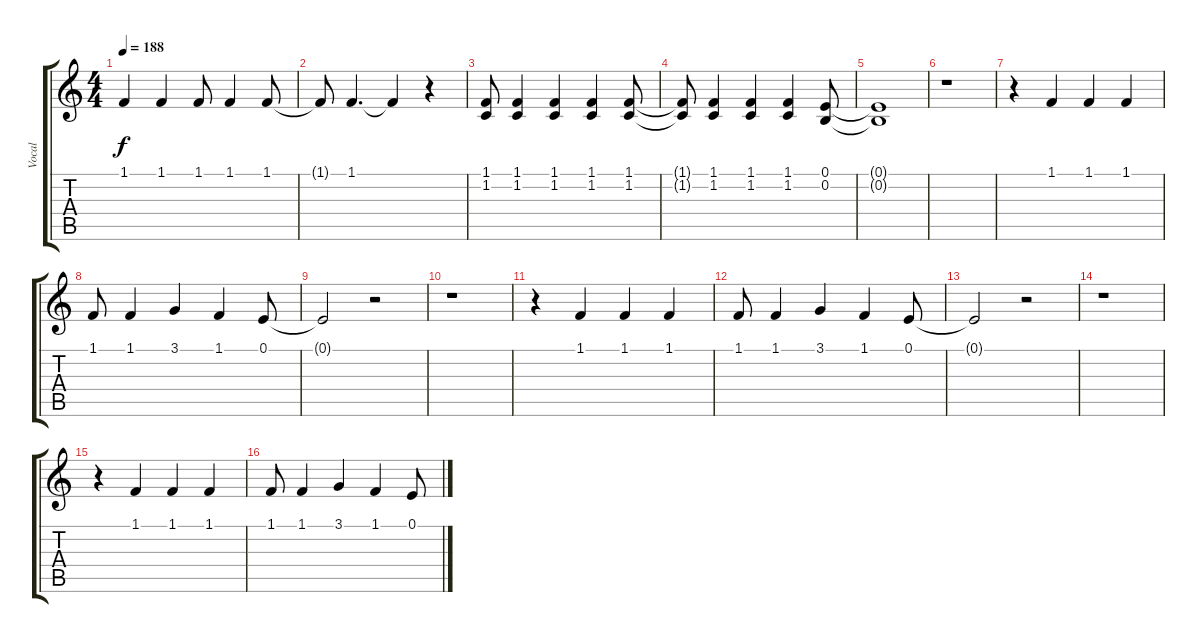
\track ("Vocal" "Vocal") {instrument lead3calliope}
\staff {score tabs}
\tuning (E4 B3 G3 D3 A2 E2) {hide}
\ts (4 4)
\tempo 188
\clef g2
\ks c
1.1.4{dy f} 1.1.4 1.1.8 1.1.4 1.1.8 |
1.1{t}.8 1.1.4{d} 1.1{t}.4 r.4 |
(1.1 1.2).8 (1.1 1.2).4 (1.1 1.2).4 (1.1 1.2).4 (1.1 1.2).8 |
(1.1{t} 1.2{t}).8 (1.1 1.2).4 (1.1 1.2).4 (1.1 1.2).4 (0.1 0.2).8 |
(0.1{t} 0.2{t}).1 |
r.1 |
r.4 1.1.4 1.1.4 1.1.4 |
1.1.8 1.1.4 3.1.4 1.1.4 0.1.8 |
0.1{t}.2 r.2 |
r.1 |
r.4 1.1.4 1.1.4 1.1.4 |
1.1.8 1.1.4 3.1.4 1.1.4 0.1.8 |
0.1{t}.2 r.2 |
r.1 |
r.4 1.1.4 1.1.4 1.1.4 |
1.1.8 1.1.4 3.1.4 1.1.4 0.1.8
